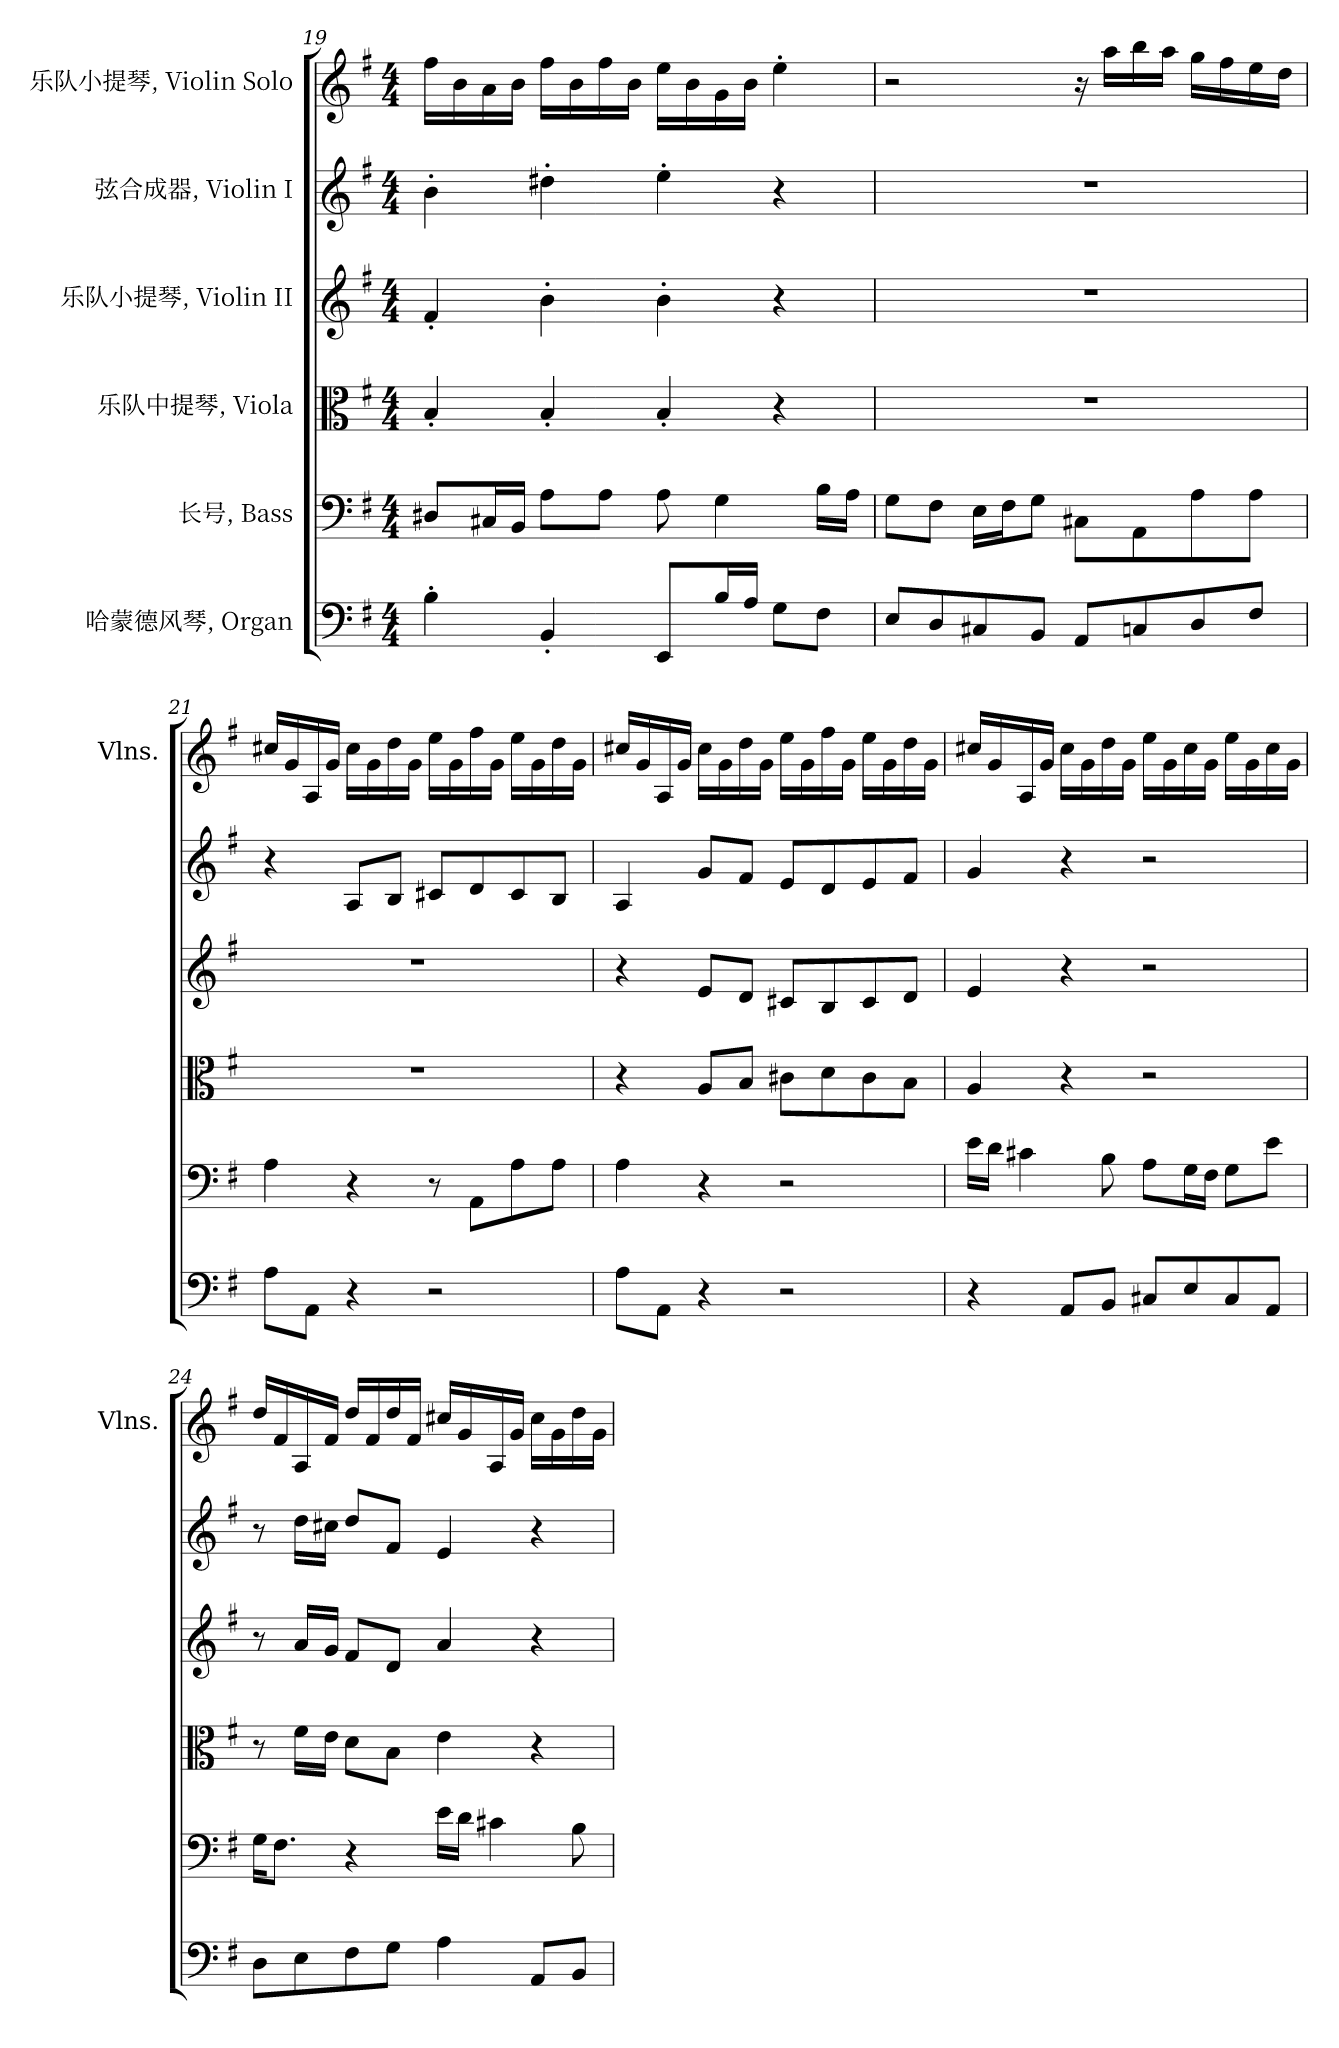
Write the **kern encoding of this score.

**kern	**kern	**kern	**kern	**kern	**kern
*part6	*part5	*part4	*part3	*part2	*part1
*staff6	*staff5	*staff4	*staff3	*staff2	*staff1
*I"哈蒙德风琴, Organ	*I"长号, Bass	*I"乐队中提琴, Viola	*I"乐队小提琴, Violin II	*I"弦合成器, Violin I	*I"乐队小提琴, Violin Solo
*	*	*	*	*	*I'Vlns.
!!LO:PB:g=z
*clefF4	*clefF4	*clefC3	*clefG2	*clefG2	*clefG2
*k[f#]	*k[f#]	*k[f#]	*k[f#]	*k[f#]	*k[f#]
*M4/4	*M4/4	*M4/4	*M4/4	*M4/4	*M4/4
=19	=19	=19	=19	=19	=19
4B'\	8D#X/L	4B'/	4f#'/	4b'\	16ff#\LL
.	.	.	.	.	16b\
.	16C#X/L	.	.	.	16a\
.	16BB/JJ	.	.	.	16b\JJ
4BB'/	8A\L	4B'/	4b'\	4dd#X'\	16ff#\LL
.	.	.	.	.	16b\
.	8A\J	.	.	.	16ff#\
.	.	.	.	.	16b\JJ
8EE/L	8A\	4B'/	4b'\	4ee'\	16ee\LL
.	.	.	.	.	16b\
16B/L	4G\	.	.	.	16g\
16A/JJ	.	.	.	.	16b\JJ
8G\L	.	4r	4r	4r	4ee'\
8F#\J	16B\LL	.	.	.	.
.	16A\JJ	.	.	.	.
=20	=20	=20	=20	=20	=20
8E/L	8G\L	1r	1r	1r	2r
8D/	8F#\J	.	.	.	.
8C#X/	16E\LL	.	.	.	.
.	16F#\J	.	.	.	.
8BB/J	8G\J	.	.	.	.
8AA/L	8C#X\L	.	.	.	16r
.	.	.	.	.	16aa\LL
8Cn/	8AA\	.	.	.	16bb\
.	.	.	.	.	16aa\JJ
8D/	8A\	.	.	.	16gg\LL
.	.	.	.	.	16ff#\
8F#/J	8A\J	.	.	.	16ee\
.	.	.	.	.	16dd\JJ
!!LO:LB:g=z
=21	=21	=21	=21	=21	=21
8A\L	4A\	1r	1r	4r	16cc#X/LL
.	.	.	.	.	16g/
8AA\J	.	.	.	.	16A/
.	.	.	.	.	16g/JJ
4r	4r	.	.	8A/L	16cc#\LL
.	.	.	.	.	16g\
.	.	.	.	8B/J	16dd\
.	.	.	.	.	16g\JJ
2r	8r	.	.	8c#X/L	16ee\LL
.	.	.	.	.	16g\
.	8AA\L	.	.	8d/	16ff#\
.	.	.	.	.	16g\JJ
.	8A\	.	.	8c#/	16ee\LL
.	.	.	.	.	16g\
.	8A\J	.	.	8B/J	16dd\
.	.	.	.	.	16g\JJ
=22	=22	=22	=22	=22	=22
8A\L	4A\	4r	4r	4A/	16cc#X/LL
.	.	.	.	.	16g/
8AA\J	.	.	.	.	16A/
.	.	.	.	.	16g/JJ
4r	4r	8A/L	8e/L	8g/L	16cc#\LL
.	.	.	.	.	16g\
.	.	8B/J	8d/J	8f#/J	16dd\
.	.	.	.	.	16g\JJ
2r	2r	8c#X\L	8c#X/L	8e/L	16ee\LL
.	.	.	.	.	16g\
.	.	8d\	8B/	8d/	16ff#\
.	.	.	.	.	16g\JJ
.	.	8c#\	8c#/	8e/	16ee\LL
.	.	.	.	.	16g\
.	.	8B\J	8d/J	8f#/J	16dd\
.	.	.	.	.	16g\JJ
!!LO:PB:g=z
=23	=23	=23	=23	=23	=23
4r	16e\LL	4A/	4e/	4g/	16cc#X/LL
.	16d\JJ	.	.	.	16g/
.	4c#X\	.	.	.	16A/
.	.	.	.	.	16g/JJ
8AA/L	.	4r	4r	4r	16cc#\LL
.	.	.	.	.	16g\
8BB/J	8B\	.	.	.	16dd\
.	.	.	.	.	16g\JJ
8C#X/L	8A\L	2r	2r	2r	16ee\LL
.	.	.	.	.	16g\
8E/	16G\L	.	.	.	16cc#\
.	16F#\JJ	.	.	.	16g\JJ
8C#/	8G\L	.	.	.	16ee\LL
.	.	.	.	.	16g\
8AA/J	8e\J	.	.	.	16cc#\
.	.	.	.	.	16g\JJ
=24	=24	=24	=24	=24	=24
8D\L	16G\KL	8r	8r	8r	16dd/LL
.	8.F#\J	.	.	.	16f#/
8E\	.	16f#\LL	16a/LL	16dd\LL	16A/
.	.	16e\JJ	16g/JJ	16cc#X\JJ	16f#/JJ
8F#\	4r	8d\L	8f#/L	8dd/L	16dd/LL
.	.	.	.	.	16f#/
8G\J	.	8B\J	8d/J	8f#/J	16dd/
.	.	.	.	.	16f#/JJ
4A\	16e\LL	4e\	4a/	4e/	16cc#X/LL
.	16d\JJ	.	.	.	16g/
.	4c#X\	.	.	.	16A/
.	.	.	.	.	16g/JJ
8AA/L	.	4r	4r	4r	16cc#\LL
.	.	.	.	.	16g\
8BB/J	8B\	.	.	.	16dd\
.	.	.	.	.	16g\JJ
=	=	=	=	=	=
*-	*-	*-	*-	*-	*-
